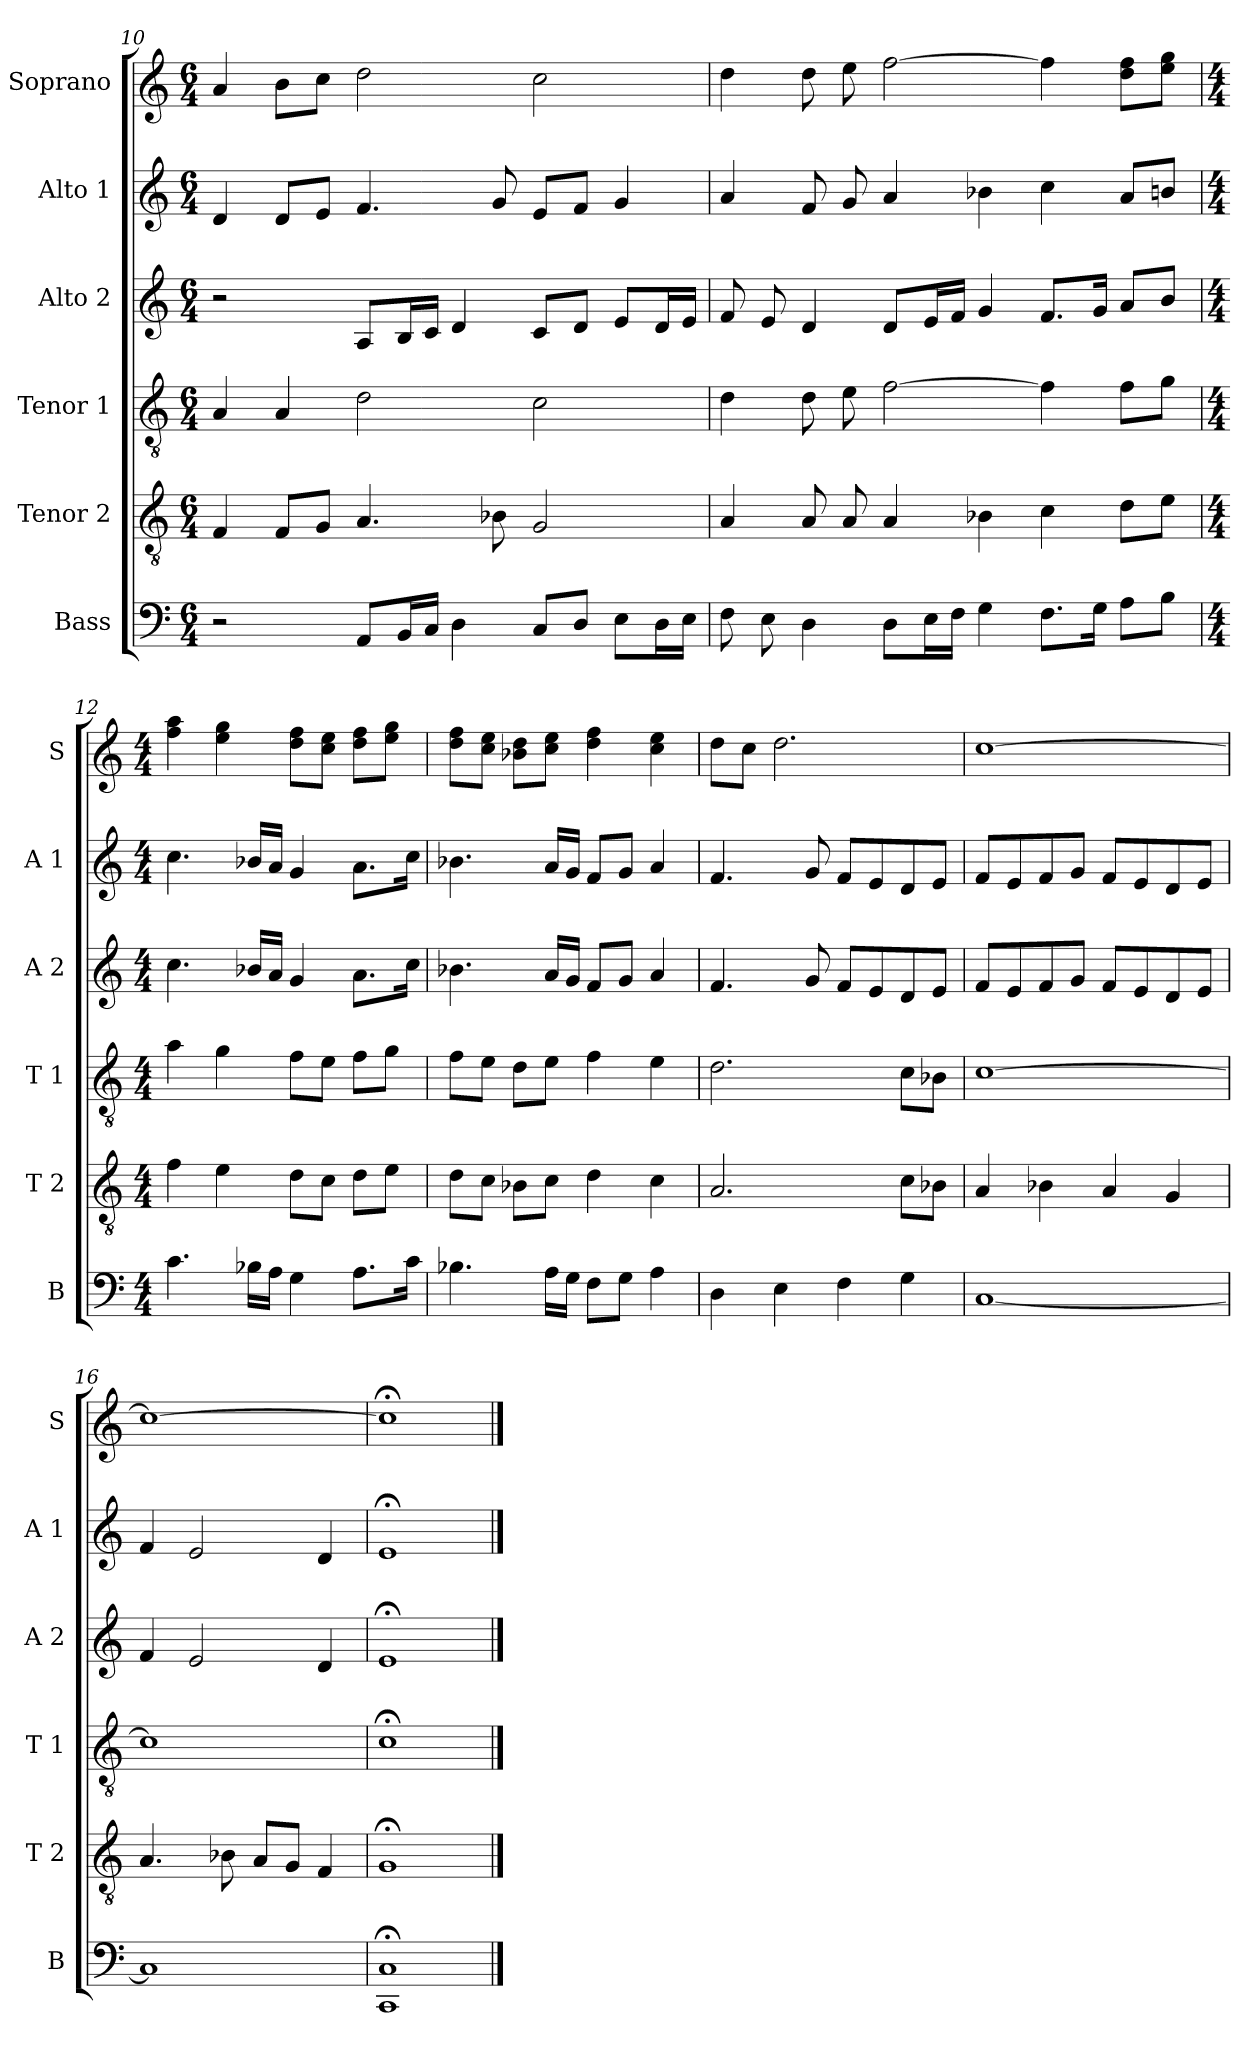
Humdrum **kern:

**kern	**kern	**kern	**kern	**kern	**kern
*part6	*part5	*part4	*part3	*part2	*part1
*staff6	*staff5	*staff4	*staff3	*staff2	*staff1
*I"Bass	*I"Tenor 2	*I"Tenor 1	*I"Alto 2	*I"Alto 1	*I"Soprano
*I'B	*I'T 2	*I'T 1	*I'A 2	*I'A 1	*I'S
*clefF4	*clefGv2	*clefGv2	*clefG2	*clefG2	*clefG2
*k[]	*k[]	*k[]	*k[]	*k[]	*k[]
*C:	*C:	*C:	*C:	*C:	*C:
*M6/4	*M6/4	*M6/4	*M6/4	*M6/4	*M6/4
=10	=10	=10	=10	=10	=10
2r	4F	4A	2r	4d	4a
.	8FL	4A	.	8dL	8bL
.	8GJ	.	.	8eJ	8ccJ
8AAL	4.A	2d	8AL	4.f	2dd
16BBL	.	.	16BL	.	.
16CJJ	.	.	16cJJ	.	.
4D	.	.	4d	.	.
.	8B-X	.	.	8g	.
8CL	2G	2c	8cL	8eL	2cc
8DJ	.	.	8dJ	8fJ	.
8EL	.	.	8eL	4g	.
16DL	.	.	16dL	.	.
16EJJ	.	.	16eJJ	.	.
=11	=11	=11	=11	=11	=11
8F	4A	4d	8f	4a	4dd
8E	.	.	8e	.	.
4D	8A	8d	4d	8f	8dd
.	8A	8e	.	8g	8ee
8DL	4A	[2f	8dL	4a	[2ff
16EL	.	.	16eL	.	.
16FJJ	.	.	16fJJ	.	.
4G	4B-X	.	4g	4b-X	.
8.FL	4c	4f]	8.fL	4cc	4ff]
16GJk	.	.	16gJk	.	.
8AL	8dL	8fL	8aL	8aL	8dd 8ffL
8BJ	8eJ	8gJ	8bJ	8bnJ	8ee 8ggJ
=12	=12	=12	=12	=12	=12
*M4/4	*M4/4	*M4/4	*M4/4	*M4/4	*M4/4
4.c	4f	4a	4.cc	4.cc	4ff 4aa
.	4e	4g	.	.	4ee 4gg
16B-XLL	.	.	16b-XLL	16b-XLL	.
16AJJ	.	.	16aJJ	16aJJ	.
4G	8dL	8fL	4g	4g	8dd 8ffL
.	8cJ	8eJ	.	.	8cc 8eeJ
8.AL	8dL	8fL	8.aL	8.aL	8dd 8ffL
.	8eJ	8gJ	.	.	8ee 8ggJ
16cJk	.	.	16ccJk	16ccJk	.
=13	=13	=13	=13	=13	=13
4.B-X	8dL	8fL	4.b-X	4.b-X	8dd 8ffL
.	8cJ	8eJ	.	.	8cc 8eeJ
.	8B-XL	8dL	.	.	8b-X 8ddL
16ALL	8cJ	8eJ	16aLL	16aLL	8cc 8eeJ
16GJJ	.	.	16gJJ	16gJJ	.
8FL	4d	4f	8fL	8fL	4dd 4ff
8GJ	.	.	8gJ	8gJ	.
4A	4c	4e	4a	4a	4cc 4ee
=14	=14	=14	=14	=14	=14
4D	2.A	2.d	4.f	4.f	8ddL
.	.	.	.	.	8ccJ
4E	.	.	.	.	2.dd
.	.	.	8g	8g	.
4F	.	.	8fL	8fL	.
.	.	.	8e	8e	.
4G	8cL	8cL	8d	8d	.
.	8B-XJ	8B-XJ	8eJ	8eJ	.
=15	=15	=15	=15	=15	=15
[1C	4A	[1c	8fL	8fL	[1cc
.	.	.	8e	8e	.
.	4B-X	.	8f	8f	.
.	.	.	8gJ	8gJ	.
.	4A	.	8fL	8fL	.
.	.	.	8e	8e	.
.	4G	.	8d	8d	.
.	.	.	8eJ	8eJ	.
=16	=16	=16	=16	=16	=16
1C]	4.A	1c]	4f	4f	1cc_
.	.	.	2e	2e	.
.	8B-X	.	.	.	.
.	8AL	.	.	.	.
.	8GJ	.	.	.	.
.	4F	.	4d	4d	.
=17	=17	=17	=17	=17	=17
1CC;< 1C;<	1G;<	1c;<	1e;<	1e;<	1cc;<]
==	==	==	==	==	==
*-	*-	*-	*-	*-	*-
